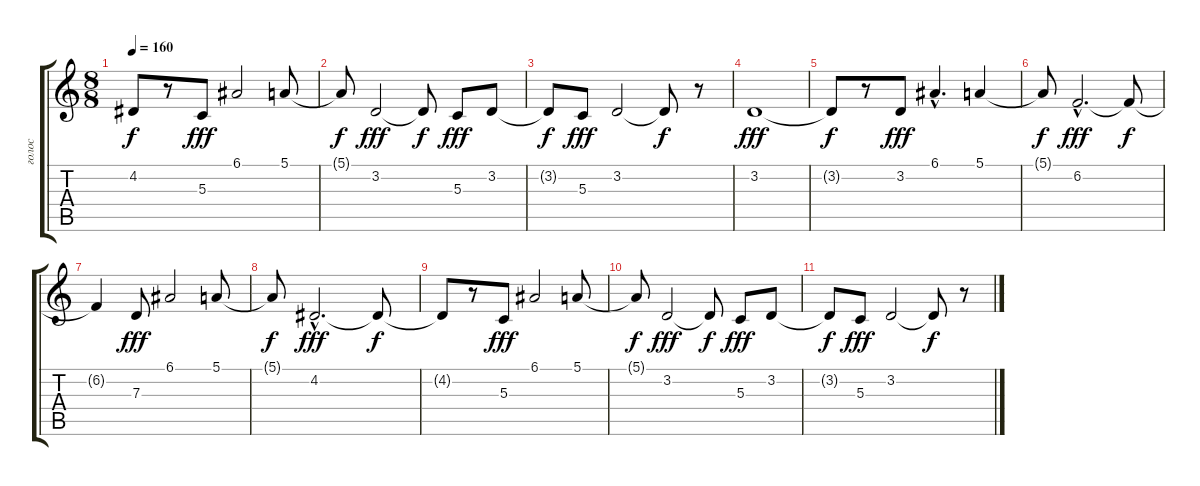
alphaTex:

\track ("голос" "голос") {instrument synthvoice}
\staff {score tabs}
\tuning (E4 B3 G3 D3 A2 E2) {hide}
\ts (8 8)
\tempo 160
\clef g2
\ks c
4.2{t}.8{dy f} r.8 5.3.8{dy fff volume 16} 6.1.2 5.1.8{volume 15} |
5.1{t}.8{dy f} 3.2.2{dy fff volume 15} 3.2{t}.8{dy f} 5.3.8{dy fff volume 14} 3.2.8{volume 14} |
3.2{t}.8{dy f} 5.3.8{dy fff volume 13} 3.2.2 3.2{t}.8{dy f} r.8 |
3.2.1{dy fff volume 12} |
3.2{t}.8{dy f} r.8 3.2.8{dy fff volume 10} 6.1{hac}.4{d} 5.1.4{volume 10} |
5.1{t}.8{dy f} 6.2{hac}.2{d dy fff volume 9} 6.2{t}.8{dy f} |
6.2{t}.4 7.3.8{dy fff volume 7} 6.1.2{volume 7} 5.1.8{volume 6} |
5.1{t}.8{dy f} 4.2{hac}.2{d dy fff volume 6} 4.2{t}.8{dy f} |
4.2{t}.8 r.8 5.3.8{dy fff volume 4} 6.1.2{volume 4} 5.1.8{volume 2} |
5.1{t}.8{dy f} 3.2.2{dy fff volume 2} 3.2{t}.8{dy f} 5.3.8{dy fff volume 1} 3.2.8{volume 1} |
3.2{t}.8{dy f} 5.3.8{dy fff volume 1} 3.2.2{volume 1} 3.2{t}.8{dy f} r.8
